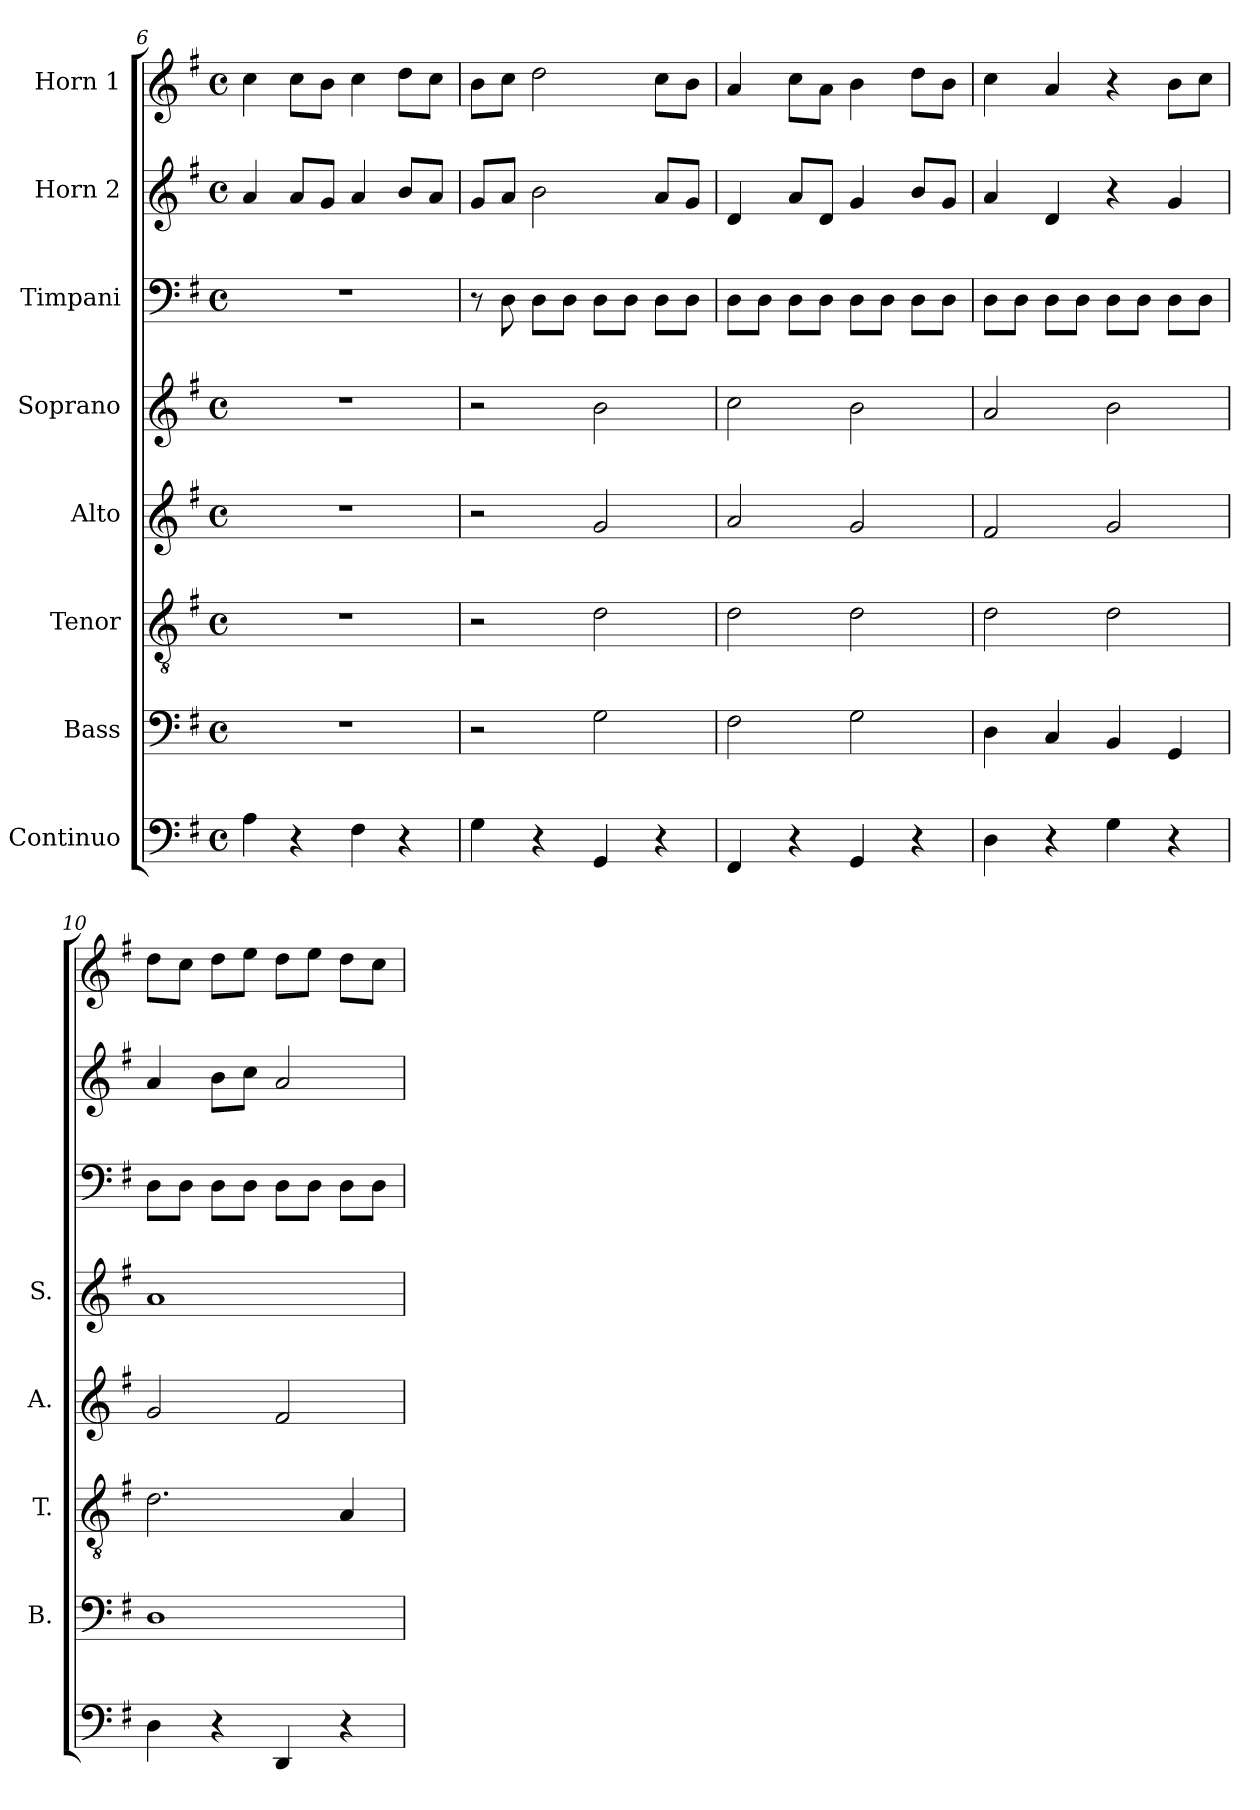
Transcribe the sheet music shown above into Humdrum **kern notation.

**kern	**kern	**kern	**kern	**kern	**kern	**kern	**kern
*part8	*part7	*part6	*part5	*part4	*part3	*part2	*part1
*staff8	*staff7	*staff6	*staff5	*staff4	*staff3	*staff2	*staff1
*I"Continuo	*I"Bass	*I"Tenor	*I"Alto	*I"Soprano	*I"Timpani	*I"Horn 2	*I"Horn 1
*	*I'B.	*I'T.	*I'A.	*I'S.	*	*	*
!!LO:PB:g=z
*clefF4	*clefF4	*clefGv2	*clefG2	*clefG2	*clefF4	*clefG2	*clefG2
*k[f#]	*k[f#]	*k[f#]	*k[f#]	*k[f#]	*k[f#]	*k[f#]	*k[f#]
*G:	*G:	*G:	*G:	*G:	*G:	*G:	*G:
*M4/4	*M4/4	*M4/4	*M4/4	*M4/4	*M4/4	*M4/4	*M4/4
*met(c)	*met(c)	*met(c)	*met(c)	*met(c)	*met(c)	*met(c)	*met(c)
=6	=6	=6	=6	=6	=6	=6	=6
4A\	1r	1r	1r	1r	1r	4a/	4cc\
4r	.	.	.	.	.	8a/L	8cc\L
.	.	.	.	.	.	8g/J	8b\J
4F#\	.	.	.	.	.	4a/	4cc\
4r	.	.	.	.	.	8b/L	8dd\L
.	.	.	.	.	.	8a/J	8cc\J
=7	=7	=7	=7	=7	=7	=7	=7
4G\	2r	2r	2r	2r	8r	8g/L	8b\L
.	.	.	.	.	8D\	8a/J	8cc\J
4r	.	.	.	.	8D\L	2b\	2dd\
.	.	.	.	.	8D\J	.	.
4GG/	2G\	2d\	2g/	2b\	8D\L	.	.
.	.	.	.	.	8D\J	.	.
4r	.	.	.	.	8D\L	8a/L	8cc\L
.	.	.	.	.	8D\J	8g/J	8b\J
=8	=8	=8	=8	=8	=8	=8	=8
4FF#/	2F#\	2d\	2a/	2cc\	8D\L	4d/	4a/
.	.	.	.	.	8D\J	.	.
4r	.	.	.	.	8D\L	8a/L	8cc\L
.	.	.	.	.	8D\J	8d/J	8a\J
4GG/	2G\	2d\	2g/	2b\	8D\L	4g/	4b\
.	.	.	.	.	8D\J	.	.
4r	.	.	.	.	8D\L	8b/L	8dd\L
.	.	.	.	.	8D\J	8g/J	8b\J
=9	=9	=9	=9	=9	=9	=9	=9
4D\	4D\	2d\	2f#/	2a/	8D\L	4a/	4cc\
.	.	.	.	.	8D\J	.	.
4r	4C/	.	.	.	8D\L	4d/	4a/
.	.	.	.	.	8D\J	.	.
4G\	4BB/	2d\	2g/	2b\	8D\L	4r	4r
.	.	.	.	.	8D\J	.	.
4r	4GG/	.	.	.	8D\L	4g/	8b\L
.	.	.	.	.	8D\J	.	8cc\J
=10	=10	=10	=10	=10	=10	=10	=10
4D\	1D	2.d\	2g/	1a	8D\L	4a/	8dd\L
.	.	.	.	.	8D\J	.	8cc\J
4r	.	.	.	.	8D\L	8b\L	8dd\L
.	.	.	.	.	8D\J	8cc\J	8ee\J
4DD/	.	.	2f#/	.	8D\L	2a/	8dd\L
.	.	.	.	.	8D\J	.	8ee\J
4r	.	4A/	.	.	8D\L	.	8dd\L
.	.	.	.	.	8D\J	.	8cc\J
=	=	=	=	=	=	=	=
*-	*-	*-	*-	*-	*-	*-	*-
